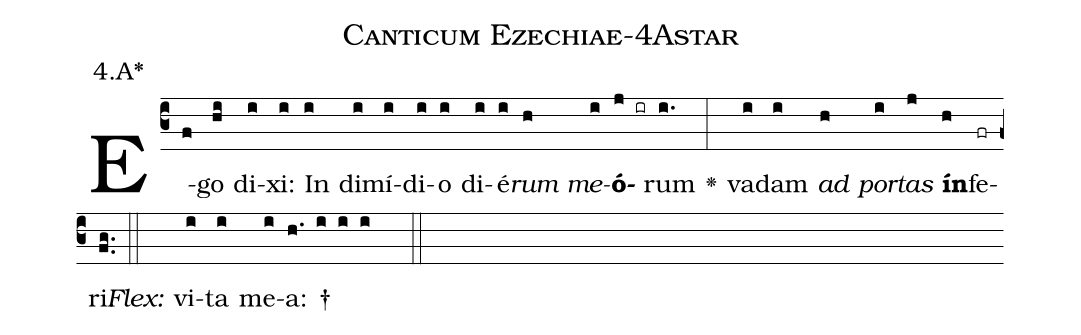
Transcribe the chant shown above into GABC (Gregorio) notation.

name: Canticum Ezechiae-4Astar;
annotation: 4.A*;
%%
(c3)E(f)go(hi) di(i)xi:(i) In(i) di(i)mí(i)di(i)o(i) di(i)é(i)<i>rum</i>(h) <i>me</i>(i)<b>ó</b>(j ir)rum(i.) <v>\greheightstar</v>(:) va(i)dam(i) <i>ad</i>(h) <i>por</i>(i)<i>tas</i>(j) <b>ín</b>(h)fe(fr)ri.(fg..) (::)
<i>Flex:</i>()  vi(i)ta(i) me(i)a: †(h. i i i  ::)

%E(i) u(h) o(i) u(j) a(h) e.(fg..) (::)
